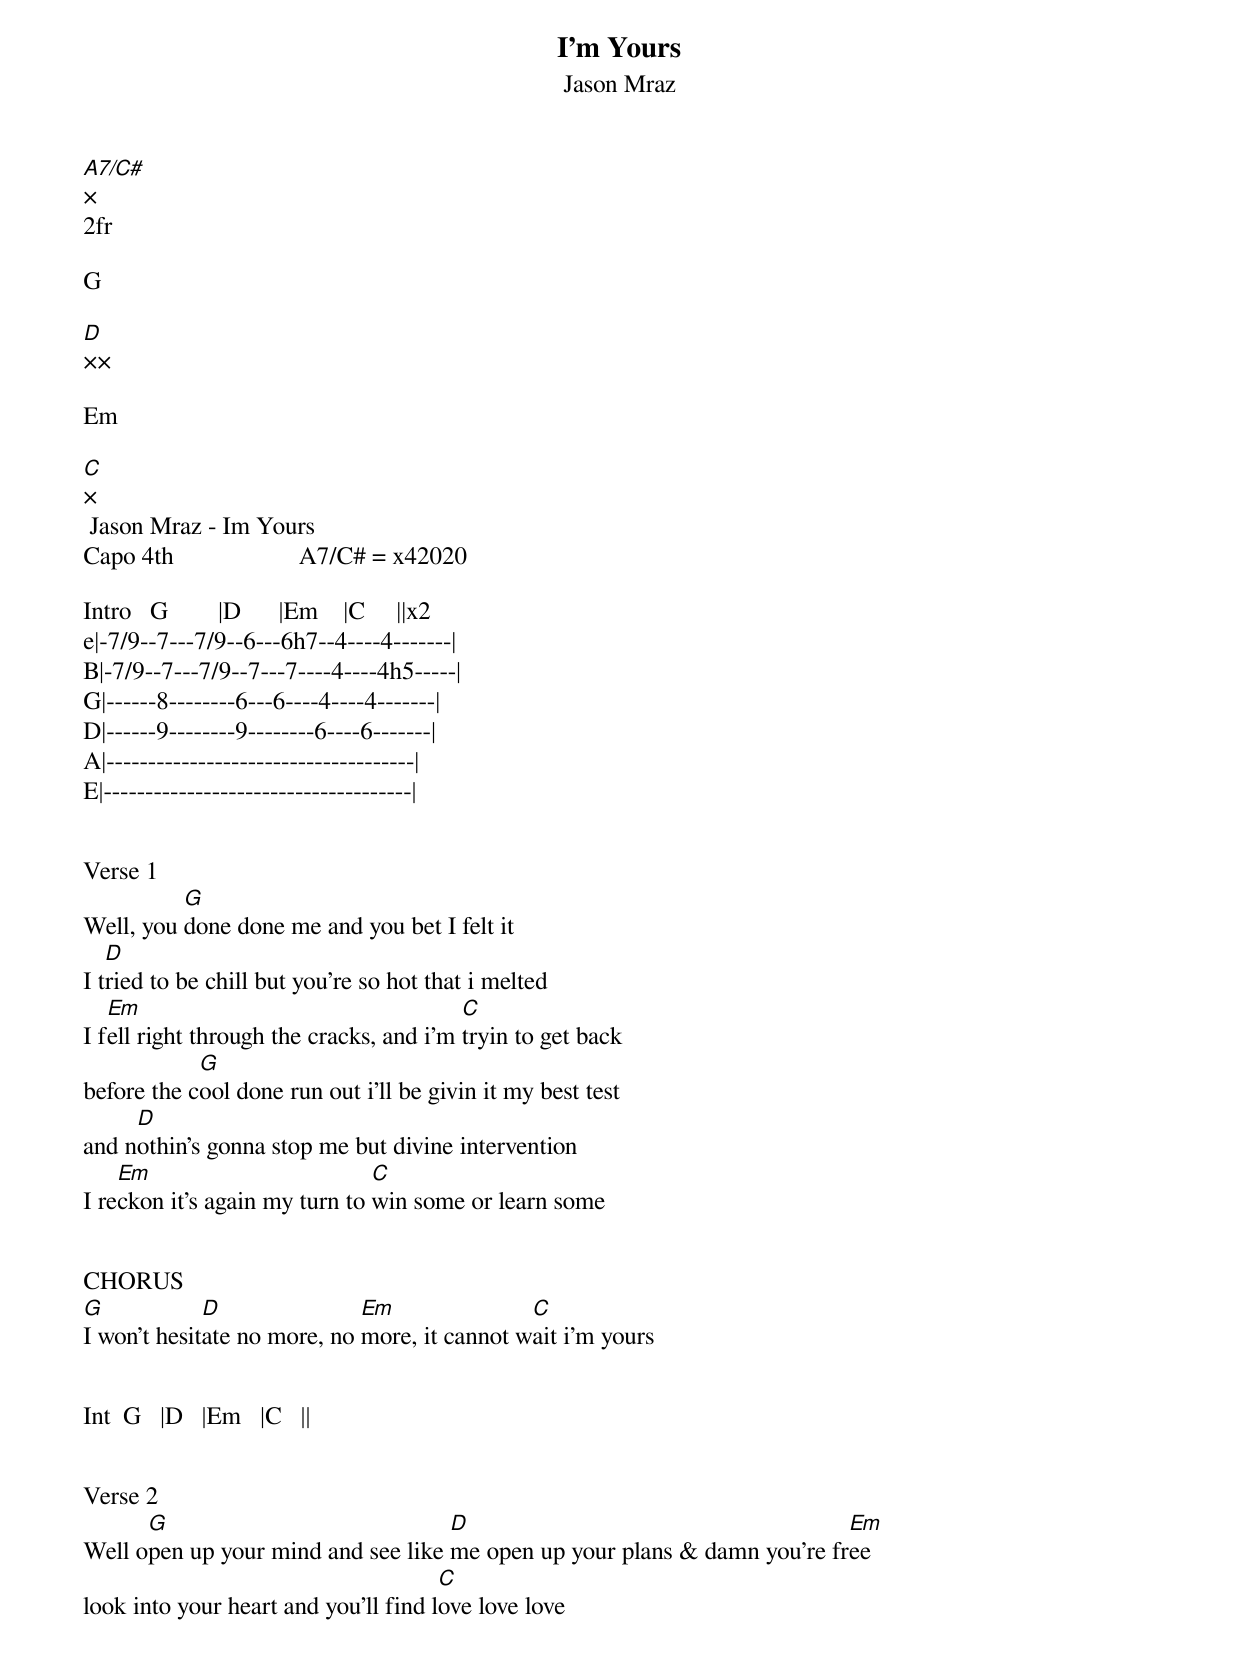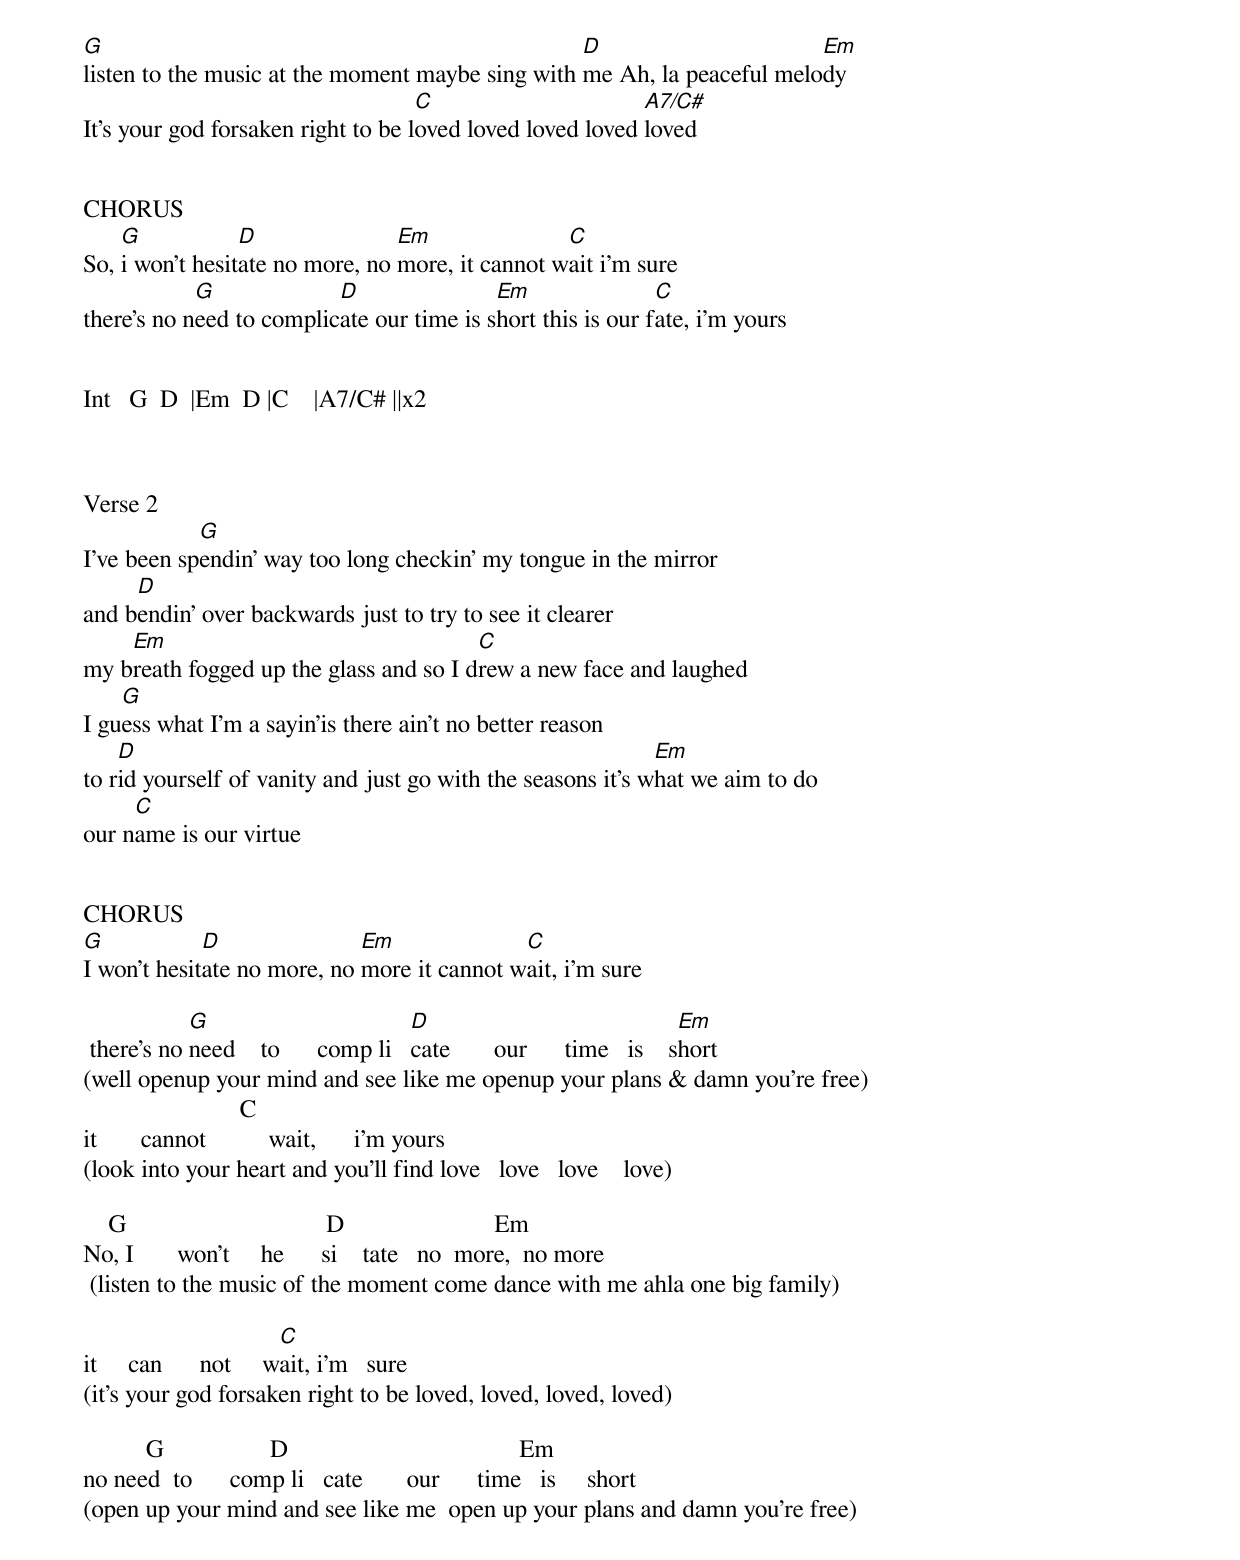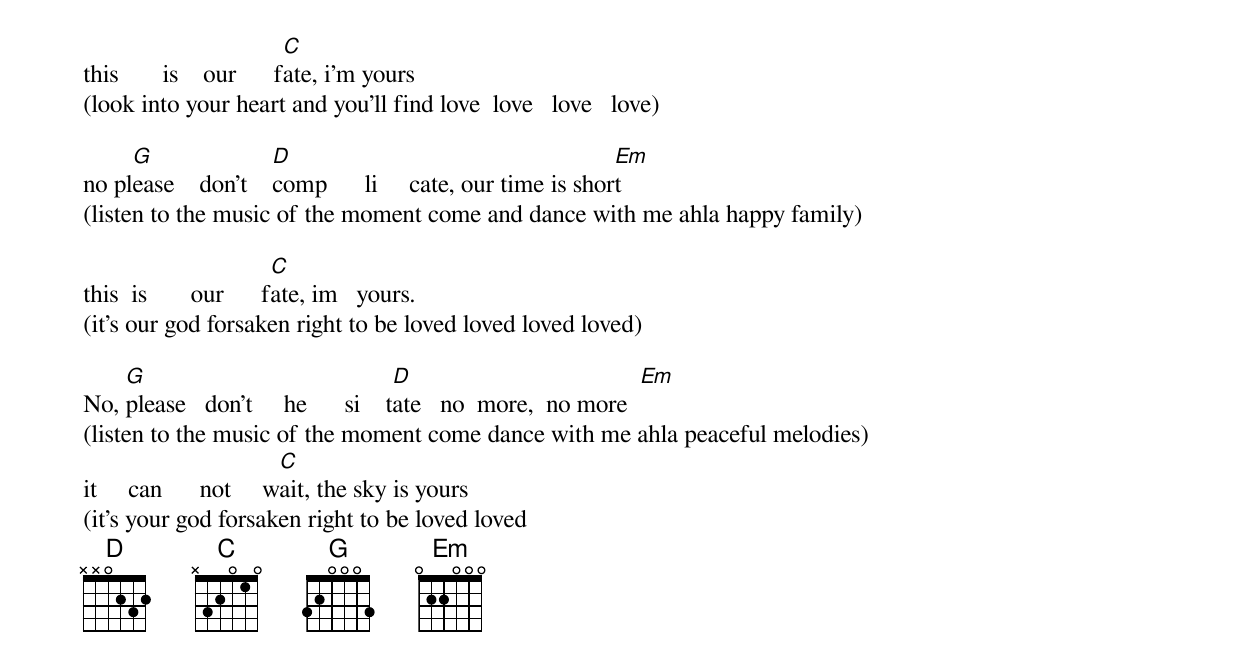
{title: I'm Yours}
{subtitle: Jason Mraz}

[A7/C#]×
2fr

G

[D]××

Em

[C]×
 Jason Mraz - Im Yours
Capo 4th                    A7/C# = x42020

Intro   G        |D      |Em    |C     ||x2
e|-7/9--7---7/9--6---6h7--4----4-------|
B|-7/9--7---7/9--7---7----4----4h5-----|
G|------8--------6---6----4----4-------|
D|------9--------9--------6----6-------|
A|-------------------------------------|
E|-------------------------------------|


Verse 1
Well, you [G]done done me and you bet I felt it
I t[D]ried to be chill but you're so hot that i melted
I f[Em]ell right through the cracks, and i'm [C]tryin to get back
before the c[G]ool done run out i'll be givin it my best test
and n[D]othin's gonna stop me but divine intervention
I re[Em]ckon it's again my turn to [C]win some or learn some


CHORUS
[G]I won't hesit[D]ate no more, no [Em]more, it cannot w[C]ait i'm yours


Int  G   |D   |Em   |C   ||


Verse 2
Well o[G]pen up your mind and see like [D]me open up your plans & damn you're fr[Em]ee
look into your heart and you'll find l[C]ove love love
[G]listen to the music at the moment maybe sing with [D]me Ah, la peaceful melo[Em]dy
It's your god forsaken right to be l[C]oved loved loved loved [A7/C#]loved


CHORUS
So, [G]i won't hesit[D]ate no more, no [Em]more, it cannot w[C]ait i'm sure
there's no n[G]eed to complic[D]ate our time is s[Em]hort this is our f[C]ate, i'm yours


Int   G  D  |Em  D |C    |A7/C# ||x2



Verse 2
I've been sp[G]endin' way too long checkin' my tongue in the mirror
and b[D]endin' over backwards just to try to see it clearer
my b[Em]reath fogged up the glass and so I d[C]rew a new face and laughed
I gu[G]ess what I'm a sayin'is there ain't no better reason
to r[D]id yourself of vanity and just go with the seasons it's w[Em]hat we aim to do
our n[C]ame is our virtue


CHORUS
[G]I won't hesit[D]ate no more, no [Em]more it cannot w[C]ait, i'm sure

 there's no [G]need    to      comp li   [D]cate       our      time   is    s[Em]hort
(well openup your mind and see like me openup your plans & damn you're free)
                         C
it       cannot          wait,      i'm yours
(look into your heart and you'll find love   love   love    love)

    G                                D                        Em
No, I       won't     he      si    tate   no  more,  no more
 (listen to the music of the moment come dance with me ahla one big family)

it     can      not     w[C]ait, i'm   sure
(it's your god forsaken right to be loved, loved, loved, loved)

          G                 D                                     Em
no need  to      comp li   cate       our      time   is     short
(open up your mind and see like me  open up your plans and damn you're free)

this       is    our      f[C]ate, i'm yours
(look into your heart and you'll find love  love   love   love)

no pl[G]ease    don't    [D]comp      li     cate, our time is shor[Em]t
(listen to the music of the moment come and dance with me ahla happy family)

this  is       our      f[C]ate, im   yours.
(it's our god forsaken right to be loved loved loved loved)

No, [G]please   don't     he      si    t[D]ate   no  more,  no more  [Em]
(listen to the music of the moment come dance with me ahla peaceful melodies)
it     can      not     w[C]ait, the sky is yours
(it's your god forsaken right to be loved loved
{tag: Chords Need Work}
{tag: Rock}
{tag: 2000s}
